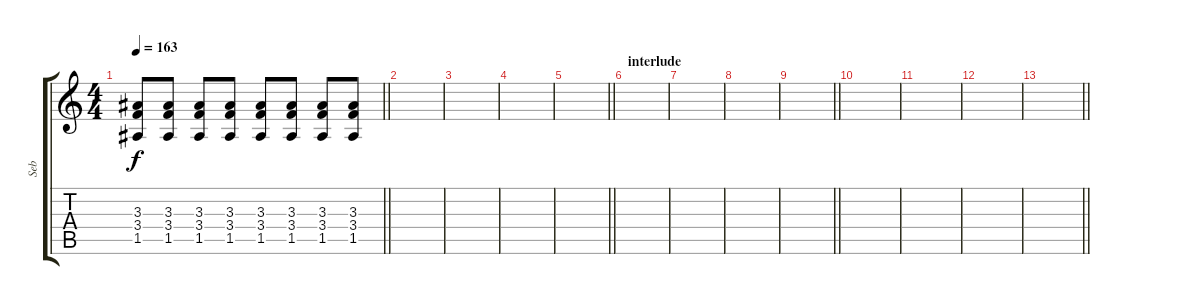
\track ("Seb" "Seb") {instrument distortionguitar bank 255}
\staff {score tabs}
\tuning (E4 B3 G3 D3 A2 D2) {hide}
\ts (4 4)
\tempo 163
\clef g2
\barLineRight lightlight
\ks c
(3.3 3.4 1.5).8{dy f} (3.3 3.4 1.5).8 (3.3 3.4 1.5).8 (3.3 3.4 1.5).8 (3.3 3.4 1.5).8 (3.3 3.4 1.5).8 (3.3 3.4 1.5).8 (3.3 3.4 1.5).8 |
|
|
|
\barLineRight lightlight
|
\section ("" "interlude")
|
|
|
\barLineRight lightlight
|
|
|
|
\barLineRight lightlight
